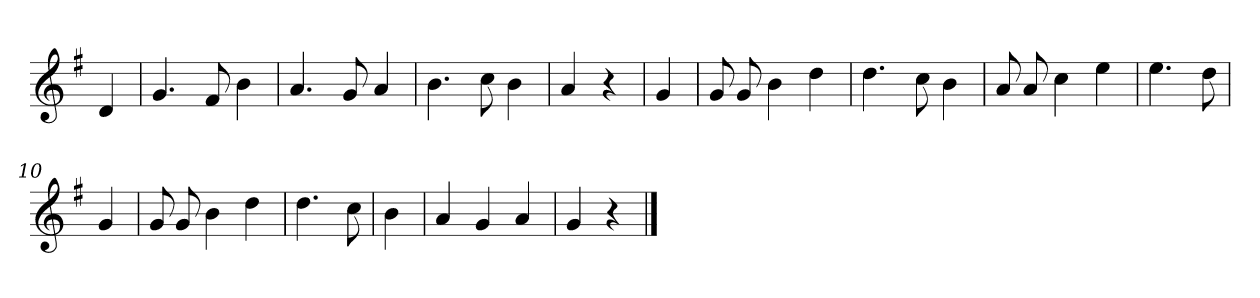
**kern
*part1
*staff1
*clefG2
*k[f#]
*G:
=
4d
=1
4.g
8f#
4b
=2
4.a
8g
4a
=3
4.b
8cc
4b
=4
4a
4r
=5
4g
=6
8g
8g
4b
4dd
=7
4.dd
8cc
4b
=8
8a
8a
4cc
4ee
=9
4.ee
8dd
=10
4g
=11
8g
8g
4b
4dd
=12
4.dd
8cc
=13
4b
=14
4a
4g
4a
=15
4g
4r
==
*-
